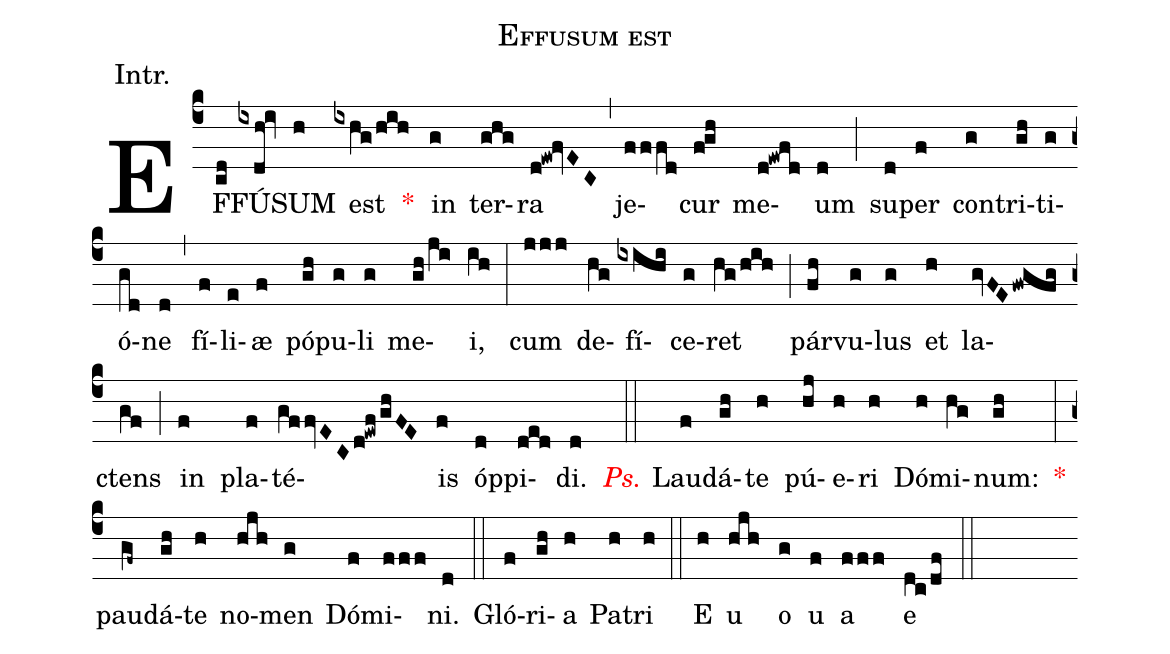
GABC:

name:Effusum est;
annotation:Intr.;
mode:I.;
office-part:Introit;
%%
(c4) EF(cd)FÚ(ixdh!iv)SUM(h) est(ixhg/hih) <v>\red{*}</v>() in(g) ter(ghg)ra(d!ew!fvEC) (,) je(fffd)cur(f!gh) me(d!ewfd)um(d) (;) su(d)per(f) con(g)tri(gh)ti(g)ó(gd)ne(d) (,) fí(f)li(e)æ(f) pó(gh)pu(g)li(g) me(gh/ji)i,(ih) (:) cum(jjj) de(hg)fí(ixihi)ce(g)ret(hg/hih) (;) pár(fh)vu(g)lus(g) et(h) la(gvFEfwgfg)ctens(gf) (;) in(f) pla(f)té(gffvEC/d!ewf/ghFE)is(f) óp(d)pi(ded)di.(d) (::) <v>\redit{Ps.}</v> Lau(f)dá(gh)te(h) pú(hj)e(h)ri(h) Dó(h)mi(hg)num:(gh) <v>\red{*}</v>(:) pau(gf~)dá(gh)te(h) no(hjh)men(g) Dó(f)mi(fff)ni.(d) (::) Gló(f)ri(gh)a(h) Pa(h)tri(h) (::) E(h) u(hjh) o(g) u(f) a(fff) e(dc/df) (::)
